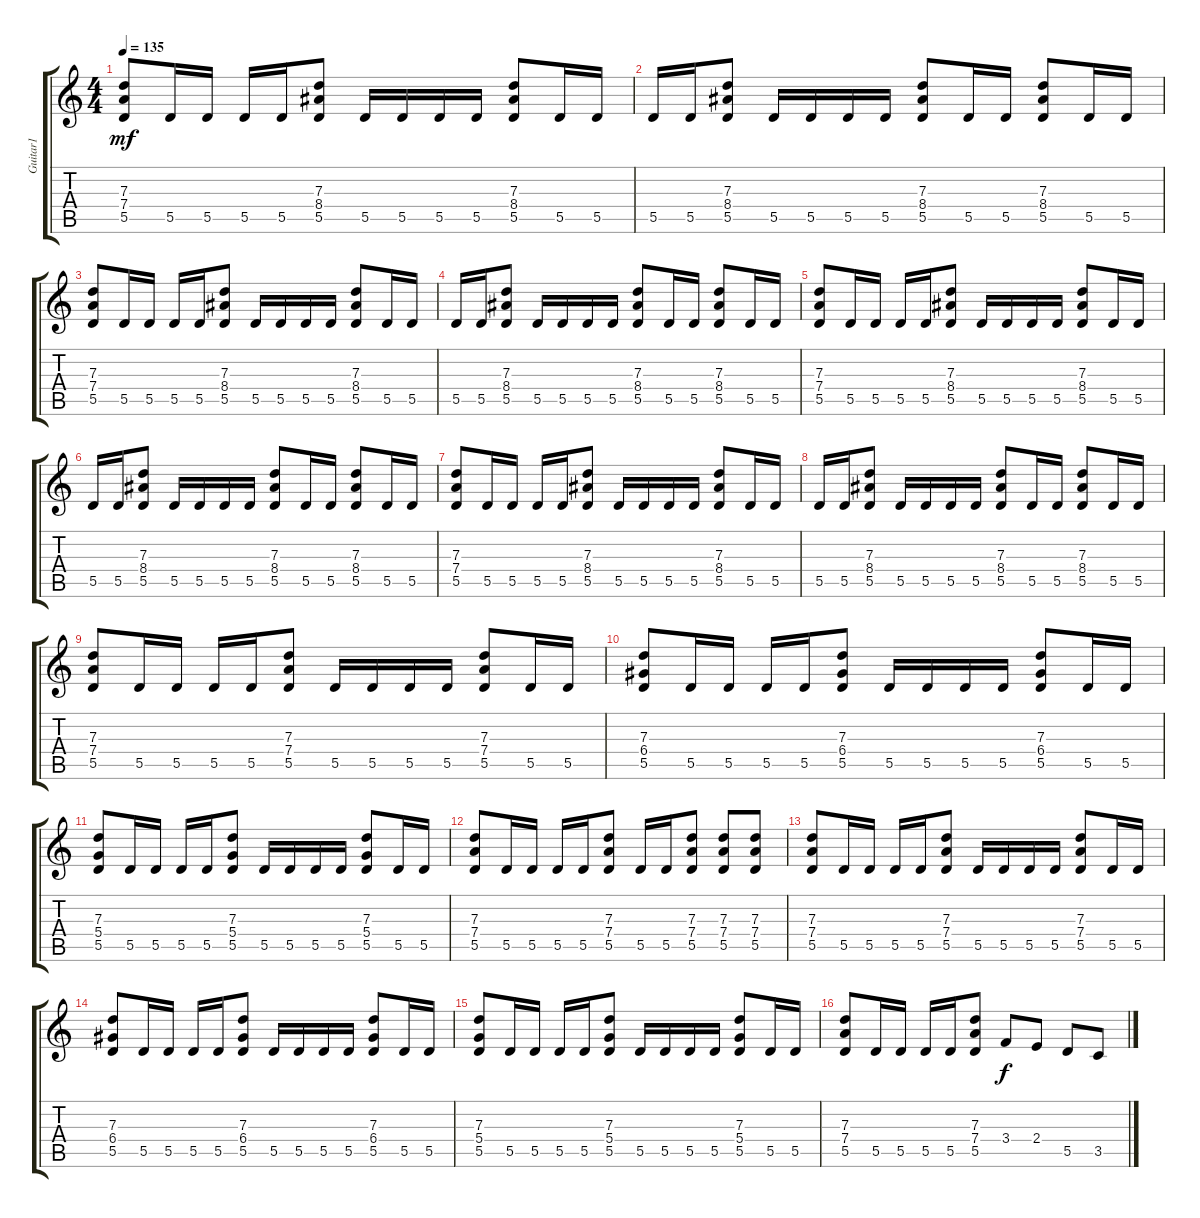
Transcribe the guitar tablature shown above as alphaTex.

\track ("Guitar1" "Guitar1") {instrument acousticguitarsteel}
\staff {score tabs}
\tuning (E4 B3 G3 D3 A2 E2) {hide}
\ts (4 4)
\tempo 135
\clef g2
\ks c
(7.3 7.4 5.5).8{dy mf instrument distortionguitar} 5.5.16 5.5.16 5.5.16 5.5.16 (7.3 8.4 5.5).8 5.5.16 5.5.16 5.5.16 5.5.16 (7.3 8.4 5.5).8 5.5.16 5.5.16 |
5.5.16 5.5.16 (7.3 8.4 5.5).8 5.5.16 5.5.16 5.5.16 5.5.16 (7.3 8.4 5.5).8 5.5.16 5.5.16 (7.3 8.4 5.5).8 5.5.16 5.5.16 |
(7.3 7.4 5.5).8 5.5.16 5.5.16 5.5.16 5.5.16 (7.3 8.4 5.5).8 5.5.16 5.5.16 5.5.16 5.5.16 (7.3 8.4 5.5).8 5.5.16 5.5.16 |
5.5.16 5.5.16 (7.3 8.4 5.5).8 5.5.16 5.5.16 5.5.16 5.5.16 (7.3 8.4 5.5).8 5.5.16 5.5.16 (7.3 8.4 5.5).8 5.5.16 5.5.16 |
(7.3 7.4 5.5).8 5.5.16 5.5.16 5.5.16 5.5.16 (7.3 8.4 5.5).8 5.5.16 5.5.16 5.5.16 5.5.16 (7.3 8.4 5.5).8 5.5.16 5.5.16 |
5.5.16 5.5.16 (7.3 8.4 5.5).8 5.5.16 5.5.16 5.5.16 5.5.16 (7.3 8.4 5.5).8 5.5.16 5.5.16 (7.3 8.4 5.5).8 5.5.16 5.5.16 |
(7.3 7.4 5.5).8 5.5.16 5.5.16 5.5.16 5.5.16 (7.3 8.4 5.5).8 5.5.16 5.5.16 5.5.16 5.5.16 (7.3 8.4 5.5).8 5.5.16 5.5.16 |
5.5.16 5.5.16 (7.3 8.4 5.5).8 5.5.16 5.5.16 5.5.16 5.5.16 (7.3 8.4 5.5).8 5.5.16 5.5.16 (7.3 8.4 5.5).8 5.5.16 5.5.16 |
(7.3 7.4 5.5).8 5.5.16 5.5.16 5.5.16 5.5.16 (7.3 7.4 5.5).8 5.5.16 5.5.16 5.5.16 5.5.16 (7.3 7.4 5.5).8 5.5.16 5.5.16 |
(7.3 6.4 5.5).8 5.5.16 5.5.16 5.5.16 5.5.16 (7.3 6.4 5.5).8 5.5.16 5.5.16 5.5.16 5.5.16 (7.3 6.4 5.5).8 5.5.16 5.5.16 |
(7.3 5.4 5.5).8 5.5.16 5.5.16 5.5.16 5.5.16 (7.3 5.4 5.5).8 5.5.16 5.5.16 5.5.16 5.5.16 (7.3 5.4 5.5).8 5.5.16 5.5.16 |
(7.3 7.4 5.5).8 5.5.16 5.5.16 5.5.16 5.5.16 (7.3 7.4 5.5).8 5.5.16 5.5.16 (7.3 7.4 5.5).8 (7.3 7.4 5.5).8 (7.3 7.4 5.5).8 |
(7.3 7.4 5.5).8 5.5.16 5.5.16 5.5.16 5.5.16 (7.3 7.4 5.5).8 5.5.16 5.5.16 5.5.16 5.5.16 (7.3 7.4 5.5).8 5.5.16 5.5.16 |
(7.3 6.4 5.5).8 5.5.16 5.5.16 5.5.16 5.5.16 (7.3 6.4 5.5).8 5.5.16 5.5.16 5.5.16 5.5.16 (7.3 6.4 5.5).8 5.5.16 5.5.16 |
(7.3 5.4 5.5).8 5.5.16 5.5.16 5.5.16 5.5.16 (7.3 5.4 5.5).8 5.5.16 5.5.16 5.5.16 5.5.16 (7.3 5.4 5.5).8 5.5.16 5.5.16 |
(7.3 7.4 5.5).8 5.5.16 5.5.16 5.5.16 5.5.16 (7.3 7.4 5.5).8 3.4.8{dy f} 2.4.8 5.5.8 3.5.8
